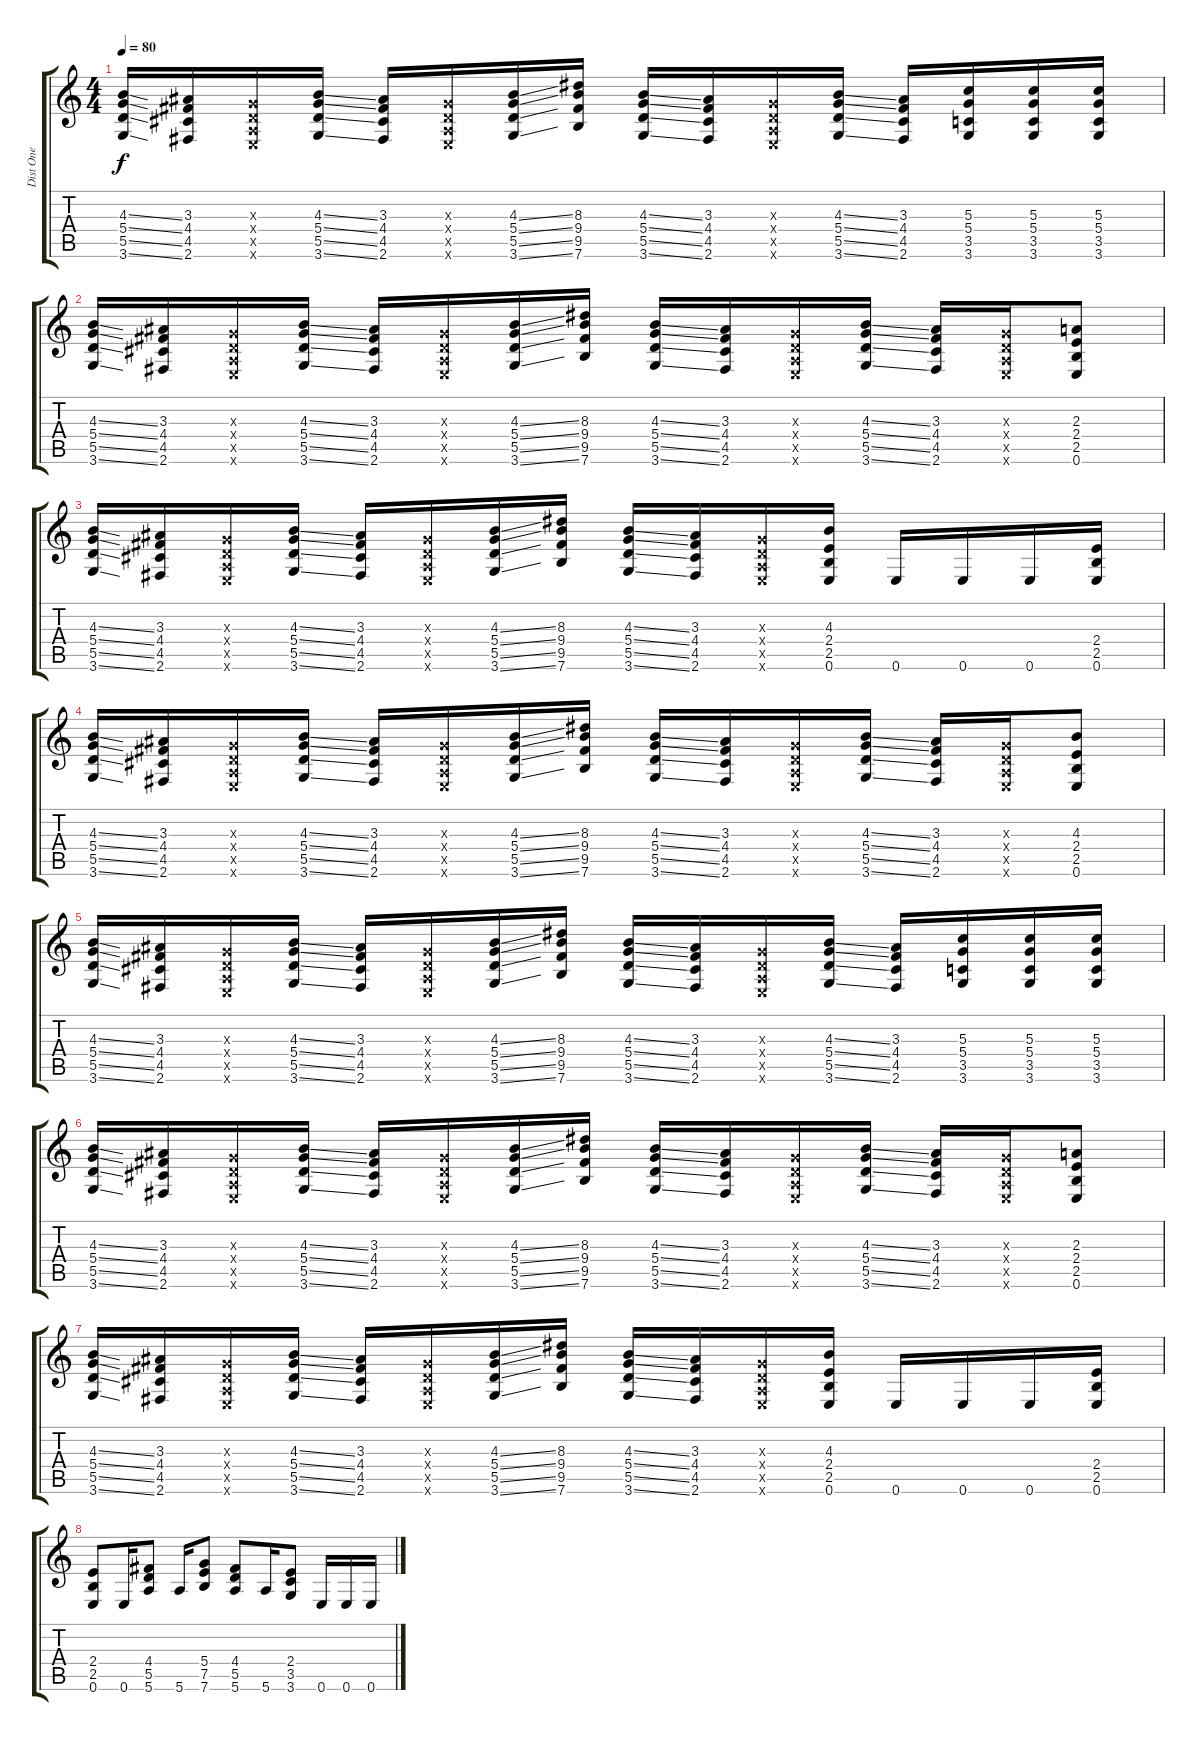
\track ("Dist One" "Dist One") {instrument overdrivenguitar}
\staff {score tabs}
\tuning (E4 B3 G3 D3 A2 E2) {hide}
\ts (4 4)
\tempo 80
\clef g2
\ks c
(4.3{ss} 5.4{ss} 5.5{ss} 3.6{ss}).16{dy f} (3.3 4.4 4.5 2.6).16 (0.3{x} 0.4{x} 0.5{x} 0.6{x}).16 (4.3{ss} 5.4{ss} 5.5{ss} 3.6{ss}).16 (3.3 4.4 4.5 2.6).16 (0.3{x} 0.4{x} 0.5{x} 0.6{x}).16 (4.3{ss} 5.4{ss} 5.5{ss} 3.6{ss}).16 (8.3 9.4 9.5 7.6).16 (4.3{ss} 5.4{ss} 5.5{ss} 3.6{ss}).16 (3.3 4.4 4.5 2.6).16 (0.3{x} 0.4{x} 0.5{x} 0.6{x}).16 (4.3{ss} 5.4{ss} 5.5{ss} 3.6{ss}).16 (3.3 4.4 4.5 2.6).16 (5.3 5.4 3.5 3.6).16 (5.3 5.4 3.5 3.6).16 (5.3 5.4 3.5 3.6).16 |
(4.3{ss} 5.4{ss} 5.5{ss} 3.6{ss}).16 (3.3 4.4 4.5 2.6).16 (0.3{x} 0.4{x} 0.5{x} 0.6{x}).16 (4.3{ss} 5.4{ss} 5.5{ss} 3.6{ss}).16 (3.3 4.4 4.5 2.6).16 (0.3{x} 0.4{x} 0.5{x} 0.6{x}).16 (4.3{ss} 5.4{ss} 5.5{ss} 3.6{ss}).16 (8.3 9.4 9.5 7.6).16 (4.3{ss} 5.4{ss} 5.5{ss} 3.6{ss}).16 (3.3 4.4 4.5 2.6).16 (0.3{x} 0.4{x} 0.5{x} 0.6{x}).16 (4.3{ss} 5.4{ss} 5.5{ss} 3.6{ss}).16 (3.3 4.4 4.5 2.6).16 (0.3{x} 0.4{x} 0.5{x} 0.6{x}).16 (2.3 2.4 2.5 0.6).8 |
(4.3{ss} 5.4{ss} 5.5{ss} 3.6{ss}).16 (3.3 4.4 4.5 2.6).16 (0.3{x} 0.4{x} 0.5{x} 0.6{x}).16 (4.3{ss} 5.4{ss} 5.5{ss} 3.6{ss}).16 (3.3 4.4 4.5 2.6).16 (0.3{x} 0.4{x} 0.5{x} 0.6{x}).16 (4.3{ss} 5.4{ss} 5.5{ss} 3.6{ss}).16 (8.3 9.4 9.5 7.6).16 (4.3{ss} 5.4{ss} 5.5{ss} 3.6{ss}).16 (3.3 4.4 4.5 2.6).16 (0.3{x} 0.4{x} 0.5{x} 0.6{x}).16 (4.3 2.4 2.5 0.6).16 0.6.16 0.6.16 0.6.16 (2.4 2.5 0.6).16 |
(4.3{ss} 5.4{ss} 5.5{ss} 3.6{ss}).16 (3.3 4.4 4.5 2.6).16 (0.3{x} 0.4{x} 0.5{x} 0.6{x}).16 (4.3{ss} 5.4{ss} 5.5{ss} 3.6{ss}).16 (3.3 4.4 4.5 2.6).16 (0.3{x} 0.4{x} 0.5{x} 0.6{x}).16 (4.3{ss} 5.4{ss} 5.5{ss} 3.6{ss}).16 (8.3 9.4 9.5 7.6).16 (4.3{ss} 5.4{ss} 5.5{ss} 3.6{ss}).16 (3.3 4.4 4.5 2.6).16 (0.3{x} 0.4{x} 0.5{x} 0.6{x}).16 (4.3{ss} 5.4{ss} 5.5{ss} 3.6{ss}).16 (3.3 4.4 4.5 2.6).16 (0.3{x} 0.4{x} 0.5{x} 0.6{x}).16 (4.3 2.4 2.5 0.6).8 |
(4.3{ss} 5.4{ss} 5.5{ss} 3.6{ss}).16 (3.3 4.4 4.5 2.6).16 (0.3{x} 0.4{x} 0.5{x} 0.6{x}).16 (4.3{ss} 5.4{ss} 5.5{ss} 3.6{ss}).16 (3.3 4.4 4.5 2.6).16 (0.3{x} 0.4{x} 0.5{x} 0.6{x}).16 (4.3{ss} 5.4{ss} 5.5{ss} 3.6{ss}).16 (8.3 9.4 9.5 7.6).16 (4.3{ss} 5.4{ss} 5.5{ss} 3.6{ss}).16 (3.3 4.4 4.5 2.6).16 (0.3{x} 0.4{x} 0.5{x} 0.6{x}).16 (4.3{ss} 5.4{ss} 5.5{ss} 3.6{ss}).16 (3.3 4.4 4.5 2.6).16 (5.3 5.4 3.5 3.6).16 (5.3 5.4 3.5 3.6).16 (5.3 5.4 3.5 3.6).16 |
(4.3{ss} 5.4{ss} 5.5{ss} 3.6{ss}).16 (3.3 4.4 4.5 2.6).16 (0.3{x} 0.4{x} 0.5{x} 0.6{x}).16 (4.3{ss} 5.4{ss} 5.5{ss} 3.6{ss}).16 (3.3 4.4 4.5 2.6).16 (0.3{x} 0.4{x} 0.5{x} 0.6{x}).16 (4.3{ss} 5.4{ss} 5.5{ss} 3.6{ss}).16 (8.3 9.4 9.5 7.6).16 (4.3{ss} 5.4{ss} 5.5{ss} 3.6{ss}).16 (3.3 4.4 4.5 2.6).16 (0.3{x} 0.4{x} 0.5{x} 0.6{x}).16 (4.3{ss} 5.4{ss} 5.5{ss} 3.6{ss}).16 (3.3 4.4 4.5 2.6).16 (0.3{x} 0.4{x} 0.5{x} 0.6{x}).16 (2.3 2.4 2.5 0.6).8 |
(4.3{ss} 5.4{ss} 5.5{ss} 3.6{ss}).16 (3.3 4.4 4.5 2.6).16 (0.3{x} 0.4{x} 0.5{x} 0.6{x}).16 (4.3{ss} 5.4{ss} 5.5{ss} 3.6{ss}).16 (3.3 4.4 4.5 2.6).16 (0.3{x} 0.4{x} 0.5{x} 0.6{x}).16 (4.3{ss} 5.4{ss} 5.5{ss} 3.6{ss}).16 (8.3 9.4 9.5 7.6).16 (4.3{ss} 5.4{ss} 5.5{ss} 3.6{ss}).16 (3.3 4.4 4.5 2.6).16 (0.3{x} 0.4{x} 0.5{x} 0.6{x}).16 (4.3 2.4 2.5 0.6).16 0.6.16 0.6.16 0.6.16 (2.4 2.5 0.6).16 |
(2.4 2.5 0.6).8 0.6.16 (4.4 5.5 5.6).8 5.6.16 (5.4 7.5 7.6).8 (4.4 5.5 5.6).8 5.6.16 (2.4 3.5 3.6).8 0.6.16 0.6.16 0.6.16
